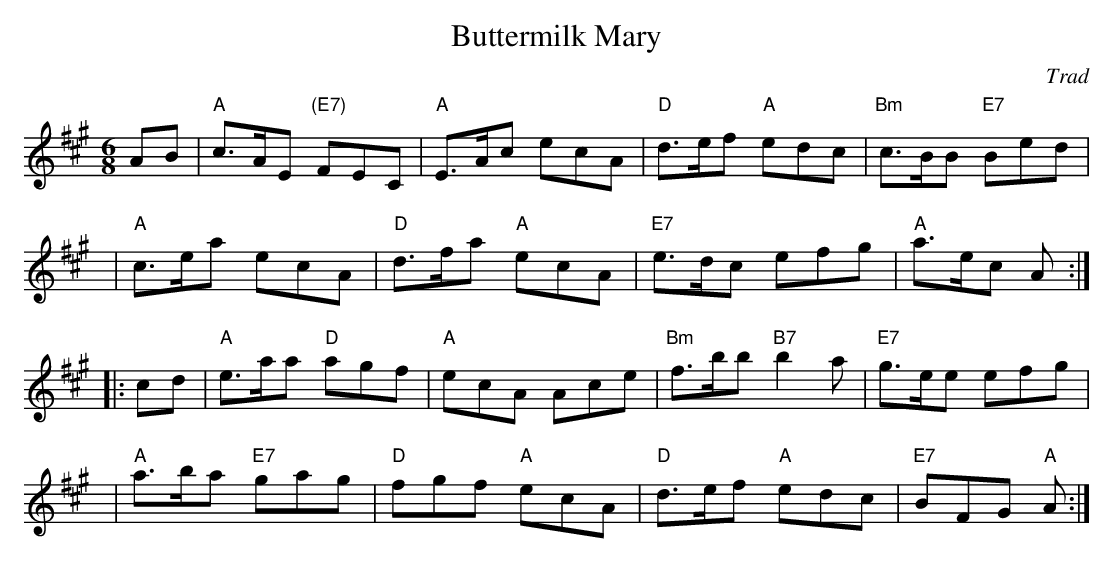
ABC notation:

X:1
T: Buttermilk Mary
O: Trad
M: 6/8
L: 1/8
K: A
   AB | "A"c>AE "(E7)"FEC | "A"E>Ac    ecA |  "D"d>ef  "A"edc | "Bm"c>BB "E7"Bed |
   y4 | "A"c>ea       ecA | "D"d>fa "A"ecA | "E7"e>dc     efg |  "A"a>ec     A  :|
|: cd | "A"e>aa    "D"agf | "A"ecA     Ace | "Bm"f>bb "B7"b2a | "E7"g>ee     efg |
   y4 | "A"a>ba   "E7"gag | "D"fgf  "A"ecA |  "D"d>ef  "A"edc | "E7"BFG   "A"A  :|
x8 x8 x8 x8 x8 x8 x8 x8 |
x8 x8 x8 x8 x8 x8 x8 x8 |
x8 x8 x8 x8 x8 x8 x8 x8 |
x8 x8 x8 x8 x8 x8 x8 x8 |
x8 x8 x8 x8 x8 x8 x8 x8 |
x8 x8 x8 x8 x8 x8 x8 x8 |
